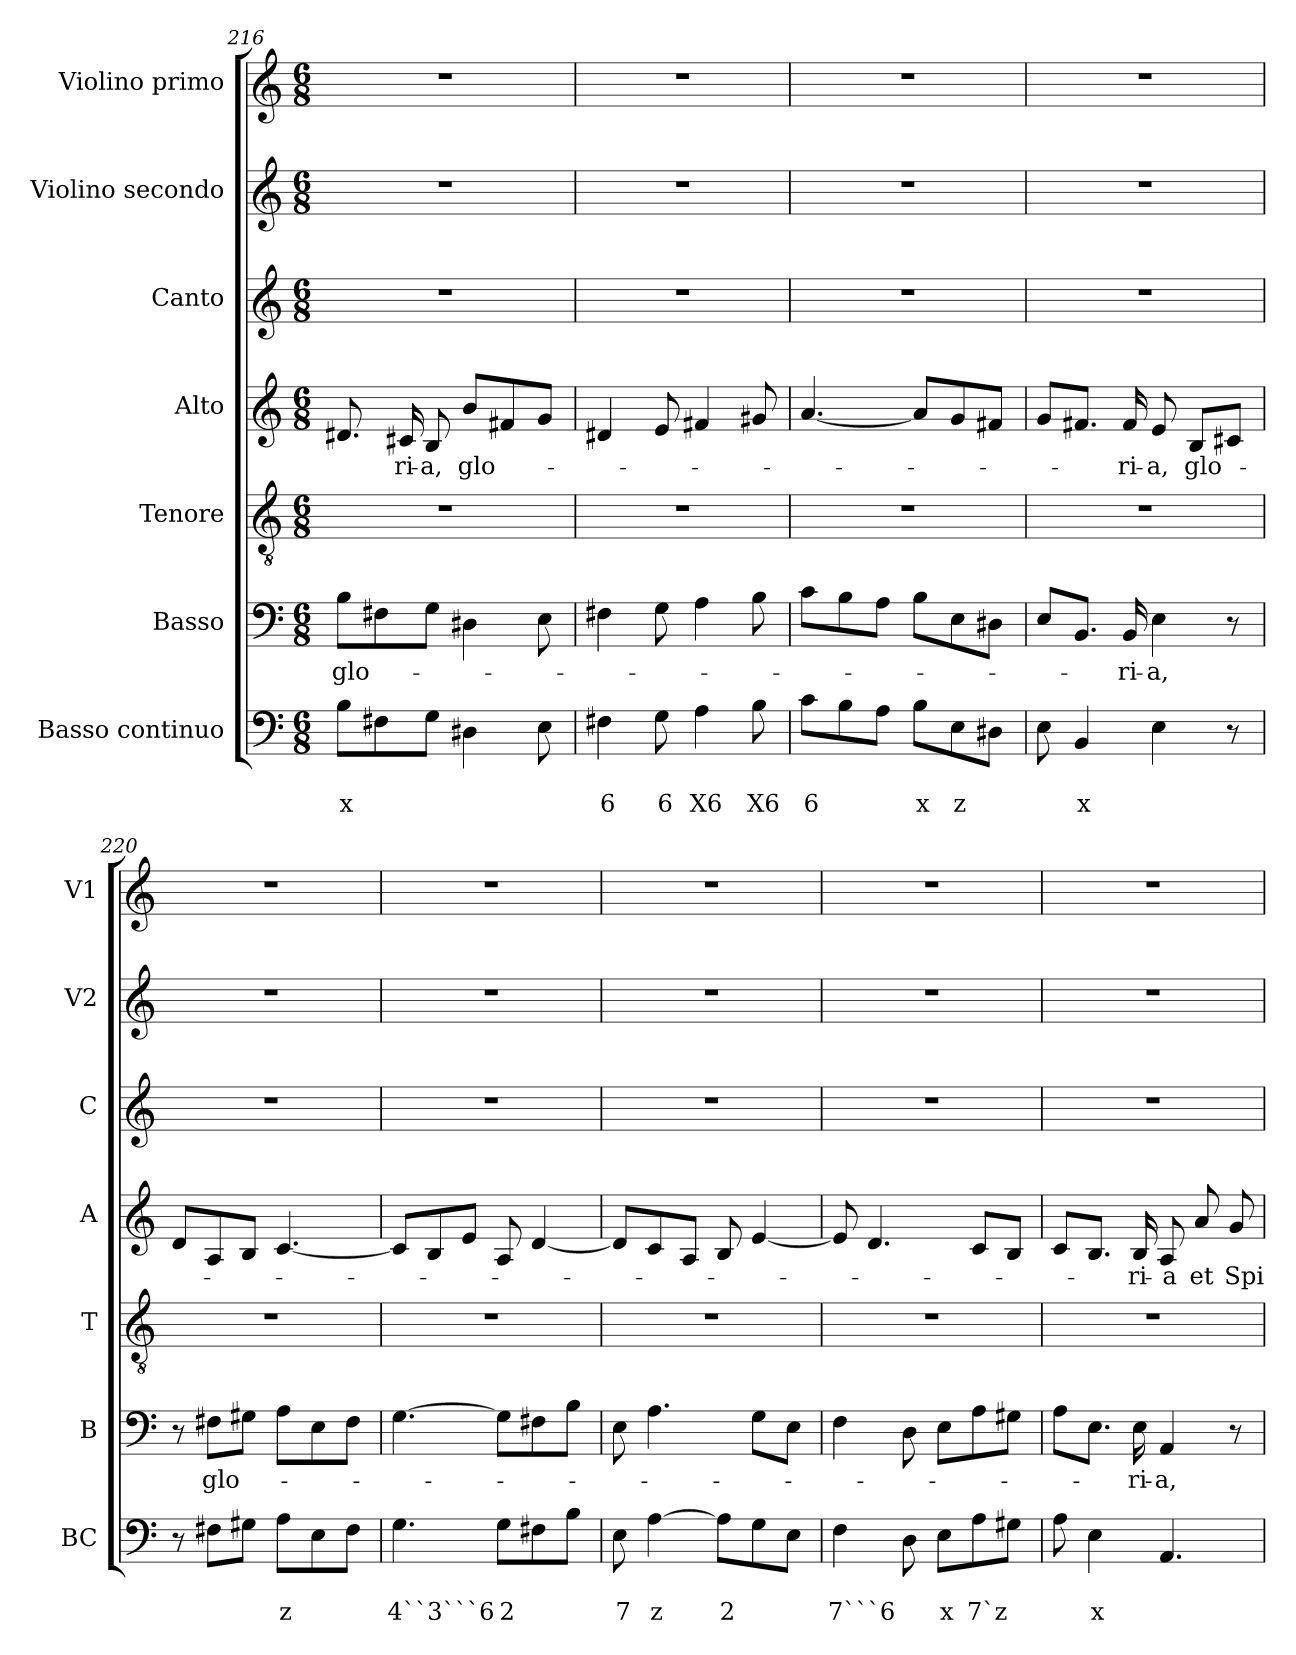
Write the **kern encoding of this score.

**kern	**text	**text	**kern	**text	**kern	**kern	**text	**kern	**kern	**kern
*part7	*part7	*part7	*part6	*part6	*part5	*part4	*part4	*part3	*part2	*part1
*staff7	*staff7	*staff7	*staff6	*staff6	*staff5	*staff4	*staff4	*staff3	*staff2	*staff1
*I"Basso continuo	*	*	*I"Basso	*	*I"Tenore	*I"Alto	*	*I"Canto	*I"Violino secondo	*I"Violino primo
*I'BC	*	*	*I'B	*	*I'T	*I'A	*	*I'C	*I'V2	*I'V1
!!LO:PB:g=z
*clefF4	*	*	*clefF4	*	*clefGv2	*clefG2	*	*clefG2	*clefG2	*clefG2
*k[]	*	*	*k[]	*	*k[]	*k[]	*	*k[]	*k[]	*k[]
*C:	*	*	*C:	*	*C:	*C:	*	*C:	*C:	*C:
*M6/8	*	*	*M6/8	*	*M6/8	*M6/8	*	*M6/8	*M6/8	*M6/8
=216	=216	=216	=216	=216	=216	=216	=216	=216	=216	=216
!	!	!LO:LY:b	!	!LO:LY:b	!	!	!	!	!	!
8B\L	.	x	8B\L	glo-	2.r	8.d#X/	.	2.r	2.r	2.r
8F#X\	.	.	8F#X\	.	.	.	.	.	.	.
!	!	!	!	!	!	!	!LO:LY:b	!	!	!
.	.	.	.	.	.	16c#X/	-ri-	.	.	.
!	!	!	!	!	!	!	!LO:LY:b	!	!	!
8G\J	.	.	8G\J	.	.	8B/	-a,	.	.	.
!	!	!	!	!	!	!	!LO:LY:b	!	!	!
4D#X\	.	.	4D#X\	.	.	8b/L	glo-	.	.	.
.	.	.	.	.	.	8f#X/	.	.	.	.
8E\	.	.	8E\	.	.	8g/J	.	.	.	.
=217	=217	=217	=217	=217	=217	=217	=217	=217	=217	=217
!	!	!LO:LY:b	!	!	!	!	!	!	!	!
4F#X\	.	6	4F#X\	.	2.r	4d#X/	.	2.r	2.r	2.r
!	!	!LO:LY:b	!	!	!	!	!	!	!	!
8G\	.	6	8G\	.	.	8e/	.	.	.	.
!	!	!LO:LY:b	!	!	!	!	!	!	!	!
4A\	.	X6	4A\	.	.	4f#X/	.	.	.	.
!	!	!LO:LY:b	!	!	!	!	!	!	!	!
8B\	.	X6	8B\	.	.	8g#X/	.	.	.	.
=218	=218	=218	=218	=218	=218	=218	=218	=218	=218	=218
!	!	!LO:LY:b	!	!	!	!	!	!	!	!
8c\L	.	6	8c\L	.	2.r	[4.a/	.	2.r	2.r	2.r
8B\	.	.	8B\	.	.	.	.	.	.	.
8A\J	.	.	8A\J	.	.	.	.	.	.	.
!	!	!LO:LY:b	!	!	!	!	!	!	!	!
8B\L	.	x	8B\L	.	.	8a/L]	.	.	.	.
!	!	!LO:LY:b	!	!	!	!	!	!	!	!
8E\	.	z	8E\	.	.	8g/	.	.	.	.
8D#X\J	.	.	8D#X\J	.	.	8f#X/J	.	.	.	.
=219	=219	=219	=219	=219	=219	=219	=219	=219	=219	=219
8E\	.	.	8E/L	.	2.r	8g/L	.	2.r	2.r	2.r
!	!	!LO:LY:b	!	!	!	!	!	!	!	!
4BB/	.	x	8.BB/J	.	.	8.f#X/J	.	.	.	.
!	!	!	!	!LO:LY:b	!	!	!LO:LY:b	!	!	!
.	.	.	16BB/	-ri-	.	16f#/	-ri-	.	.	.
!	!	!	!	!LO:LY:b	!	!	!LO:LY:b	!	!	!
4E\	.	.	4E\	-a,	.	8e/	-a,	.	.	.
!	!	!	!	!	!	!	!LO:LY:b	!	!	!
.	.	.	.	.	.	8B/L	glo-	.	.	.
8r	.	.	8r	.	.	8c#X/J	.	.	.	.
=220	=220	=220	=220	=220	=220	=220	=220	=220	=220	=220
8r	.	.	8r	.	2.r	8d/L	.	2.r	2.r	2.r
!	!	!	!	!LO:LY:b	!	!	!	!	!	!
8F#X\L	.	.	8F#X\L	glo-	.	8A/	.	.	.	.
8G#X\J	.	.	8G#X\J	.	.	8B/J	.	.	.	.
!	!	!LO:LY:b	!	!	!	!	!	!	!	!
8A\L	.	z	8A\L	.	.	[4.c/	.	.	.	.
8E\	.	.	8E\	.	.	.	.	.	.	.
8F#\J	.	.	8F#\J	.	.	.	.	.	.	.
=221	=221	=221	=221	=221	=221	=221	=221	=221	=221	=221
!	!	!LO:LY:b	!	!	!	!	!	!	!	!
4.G\	.	4``3```6	[4.G\	.	2.r	8c/L]	.	2.r	2.r	2.r
.	.	.	.	.	.	8B/	.	.	.	.
.	.	.	.	.	.	8e/J	.	.	.	.
!	!	!LO:LY:b	!	!	!	!	!	!	!	!
8G\L	.	2	8G\L]	.	.	8A/	.	.	.	.
8F#X\	.	.	8F#X\	.	.	[4d/	.	.	.	.
8B\J	.	.	8B\J	.	.	.	.	.	.	.
!!LO:LB:g=z
=222	=222	=222	=222	=222	=222	=222	=222	=222	=222	=222
!	!	!LO:LY:b	!	!	!	!	!	!	!	!
8E\	.	7	8E\	.	2.r	8d/L]	.	2.r	2.r	2.r
!	!	!LO:LY:b	!	!	!	!	!	!	!	!
[4A\	.	z	4.A\	.	.	8c/	.	.	.	.
.	.	.	.	.	.	8A/J	.	.	.	.
!	!	!LO:LY:b	!	!	!	!	!	!	!	!
8A\L]	.	2	.	.	.	8B/	.	.	.	.
8G\	.	.	8G\L	.	.	[4e/	.	.	.	.
8E\J	.	.	8E\J	.	.	.	.	.	.	.
=223	=223	=223	=223	=223	=223	=223	=223	=223	=223	=223
!	!	!LO:LY:b	!	!	!	!	!	!	!	!
4F\	.	7```6	4F\	.	2.r	8e/]	.	2.r	2.r	2.r
.	.	.	.	.	.	4.d/	.	.	.	.
8D\	.	.	8D\	.	.	.	.	.	.	.
!	!	!LO:LY:b	!	!	!	!	!	!	!	!
8E\L	.	x	8E\L	.	.	.	.	.	.	.
!	!	!LO:LY:b	!	!	!	!	!	!	!	!
8A\	.	7`z	8A\	.	.	8c/L	.	.	.	.
8G#X\J	.	.	8G#X\J	.	.	8B/J	.	.	.	.
=224	=224	=224	=224	=224	=224	=224	=224	=224	=224	=224
8A\	.	.	8A\L	.	2.r	8c/L	.	2.r	2.r	2.r
!	!	!LO:LY:b	!	!	!	!	!	!	!	!
4E\	.	x	8.E\J	.	.	8.B/J	.	.	.	.
!	!	!	!	!LO:LY:b	!	!	!LO:LY:b	!	!	!
.	.	.	16E\	-ri-	.	16B/	-ri-	.	.	.
!	!	!	!	!LO:LY:b	!	!	!LO:LY:b	!	!	!
4.AA/	.	.	4AA/	-a,	.	8A/	-a	.	.	.
!	!	!	!	!	!	!	!LO:LY:b	!	!	!
.	.	.	.	.	.	8a/	et	.	.	.
!	!	!	!	!	!	!	!LO:LY:b	!	!	!
.	.	.	8r	.	.	8g/	Spi-	.	.	.
=	=	=	=	=	=	=	=	=	=	=
*-	*-	*-	*-	*-	*-	*-	*-	*-	*-	*-
